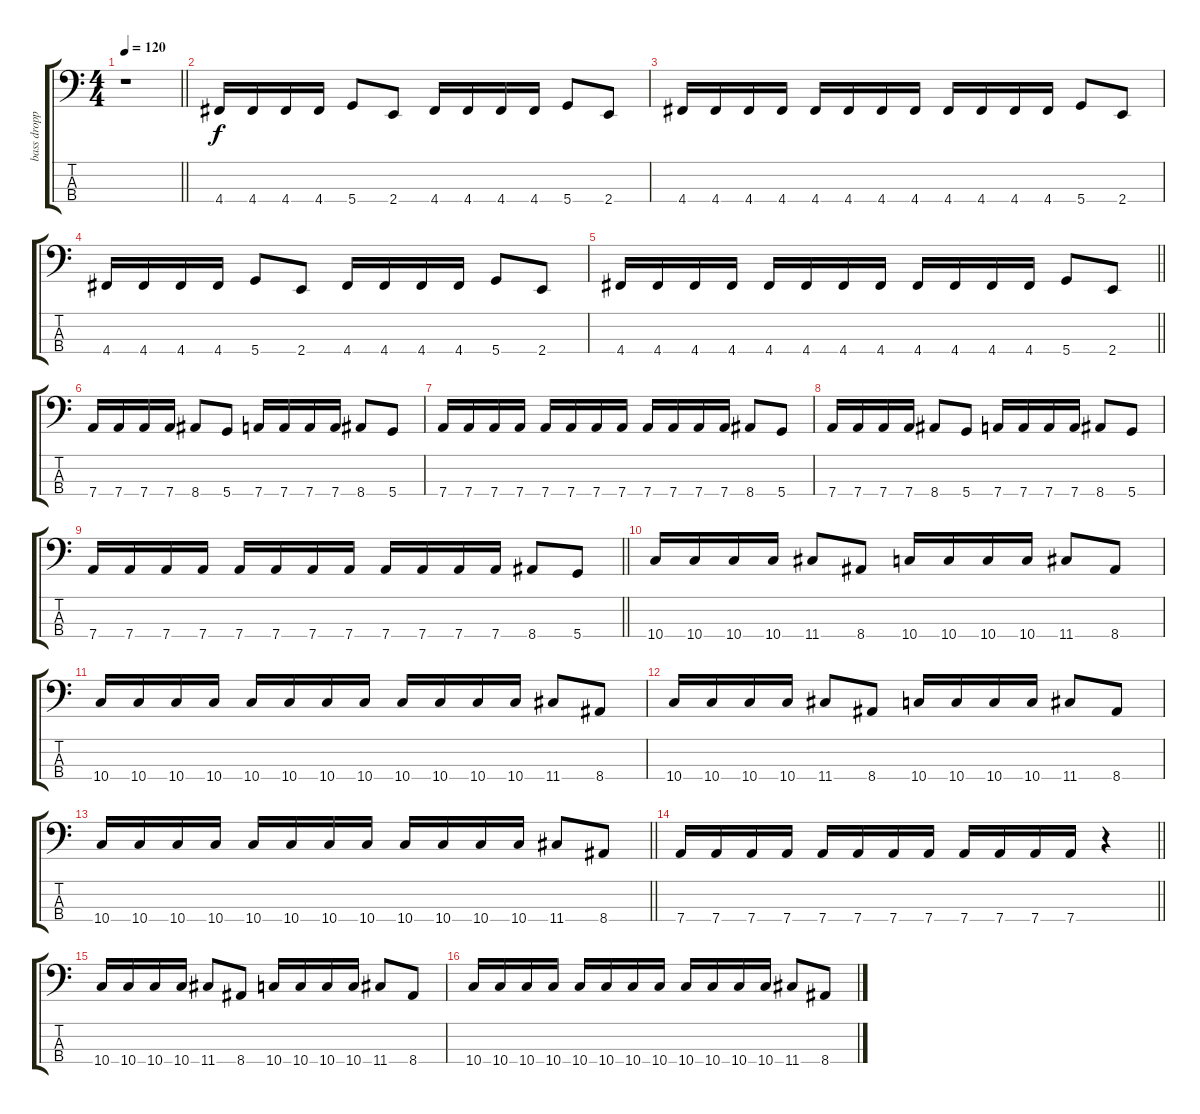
\track ("bass dropped D" "bass dropp") {instrument electricbassfinger}
\staff {score tabs}
\tuning (G2 D2 A1 D1) {hide}
\ts (4 4)
\tempo 120
\clef f4
\barLineRight lightlight
\ks c
r.1{dy f instrument electricbassfinger} |
4.4.16 4.4.16 4.4.16 4.4.16 5.4.8 2.4.8 4.4.16 4.4.16 4.4.16 4.4.16 5.4.8 2.4.8 |
4.4.16 4.4.16 4.4.16 4.4.16 4.4.16 4.4.16 4.4.16 4.4.16 4.4.16 4.4.16 4.4.16 4.4.16 5.4.8 2.4.8 |
4.4.16 4.4.16 4.4.16 4.4.16 5.4.8 2.4.8 4.4.16 4.4.16 4.4.16 4.4.16 5.4.8 2.4.8 |
\barLineRight lightlight
4.4.16 4.4.16 4.4.16 4.4.16 4.4.16 4.4.16 4.4.16 4.4.16 4.4.16 4.4.16 4.4.16 4.4.16 5.4.8 2.4.8 |
7.4.16 7.4.16 7.4.16 7.4.16 8.4.8 5.4.8 7.4.16 7.4.16 7.4.16 7.4.16 8.4.8 5.4.8 |
7.4.16 7.4.16 7.4.16 7.4.16 7.4.16 7.4.16 7.4.16 7.4.16 7.4.16 7.4.16 7.4.16 7.4.16 8.4.8 5.4.8 |
7.4.16 7.4.16 7.4.16 7.4.16 8.4.8 5.4.8 7.4.16 7.4.16 7.4.16 7.4.16 8.4.8 5.4.8 |
\barLineRight lightlight
7.4.16 7.4.16 7.4.16 7.4.16 7.4.16 7.4.16 7.4.16 7.4.16 7.4.16 7.4.16 7.4.16 7.4.16 8.4.8 5.4.8 |
10.4.16 10.4.16 10.4.16 10.4.16 11.4.8 8.4.8 10.4.16 10.4.16 10.4.16 10.4.16 11.4.8 8.4.8 |
10.4.16 10.4.16 10.4.16 10.4.16 10.4.16 10.4.16 10.4.16 10.4.16 10.4.16 10.4.16 10.4.16 10.4.16 11.4.8 8.4.8 |
10.4.16 10.4.16 10.4.16 10.4.16 11.4.8 8.4.8 10.4.16 10.4.16 10.4.16 10.4.16 11.4.8 8.4.8 |
\barLineRight lightlight
10.4.16 10.4.16 10.4.16 10.4.16 10.4.16 10.4.16 10.4.16 10.4.16 10.4.16 10.4.16 10.4.16 10.4.16 11.4.8 8.4.8 |
\barLineRight lightlight
7.4.16 7.4.16 7.4.16 7.4.16 7.4.16 7.4.16 7.4.16 7.4.16 7.4.16 7.4.16 7.4.16 7.4.16 r.4 |
10.4.16 10.4.16 10.4.16 10.4.16 11.4.8 8.4.8 10.4.16 10.4.16 10.4.16 10.4.16 11.4.8 8.4.8 |
10.4.16 10.4.16 10.4.16 10.4.16 10.4.16 10.4.16 10.4.16 10.4.16 10.4.16 10.4.16 10.4.16 10.4.16 11.4.8 8.4.8
